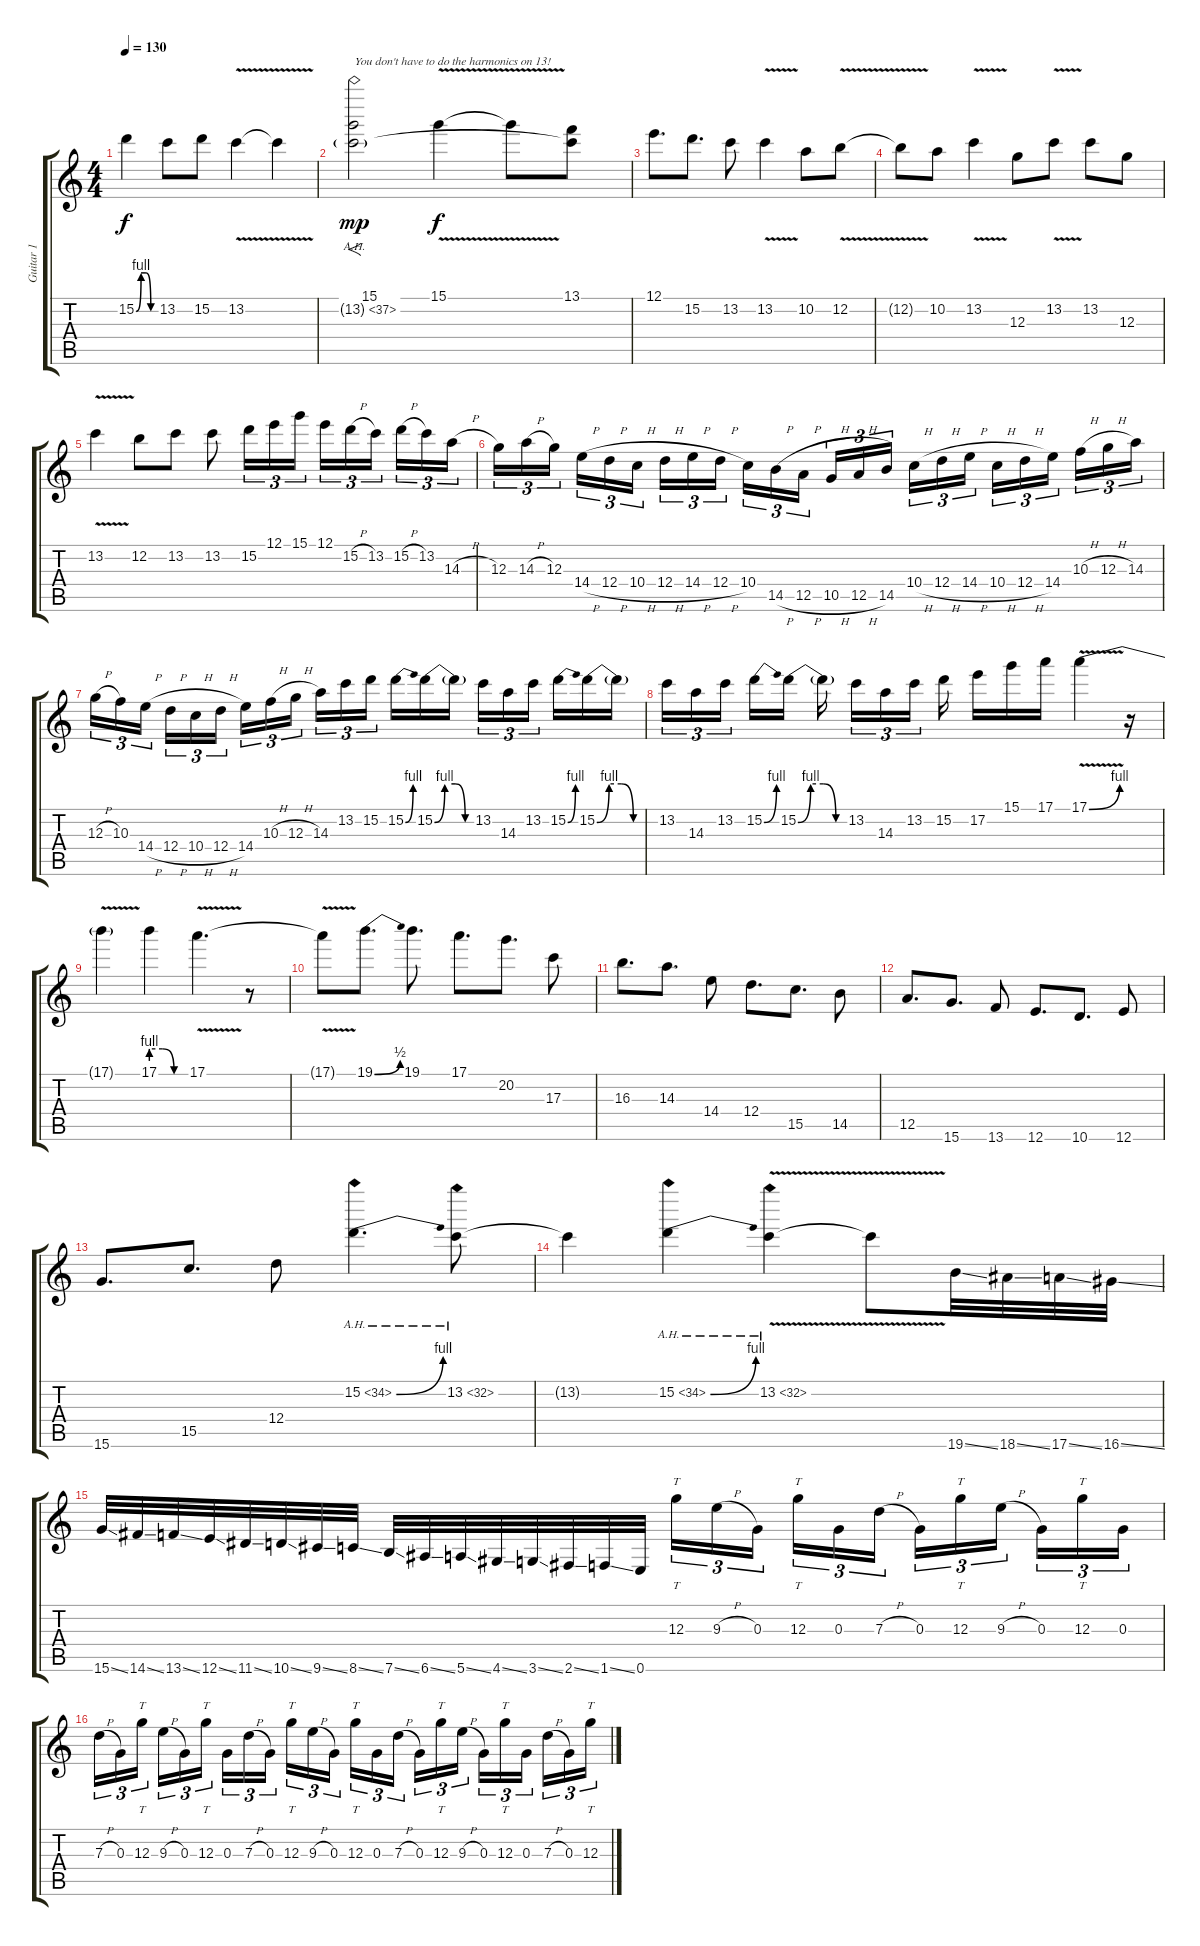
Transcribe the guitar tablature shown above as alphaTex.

\track ("Guitar 1" "Guitar 1") {instrument acousticguitarsteel}
\staff {score tabs}
\tuning (E4 B3 G3 D3 A2 E2) {hide}
\ts (4 4)
\tempo 130
\clef g2
\ks c
15.2{be (custom 0 0 15 4 30 4 45 0 60 0)}.4{dy f} 13.2.8 15.2.8 13.2{v}.4 13.2{t}.4 |
(15.1 13.2{ah 24 g}).2{f txt "You don't have to do the harmonics on 13!" dy mp} 15.1{v}.4{dy f} 15.1{t}.8 (13.1 13.2{t}).8 |
12.1.8{d} 15.2.8{d} 13.2.8 13.2{v}.4 10.2.8 12.2{v}.8 |
12.2{t}.8 10.2.8 13.2{v}.4 12.3.8 13.2{v}.8 13.2.8 12.3.8 |
13.2{v}.4 12.2.8 13.2.8 13.2.8 15.2.16{tu (3 2)} 12.1.16{tu (3 2)} 15.1.16{tu (3 2)} 12.1.16{tu (3 2)} 15.2{h}.16{tu (3 2)} 13.2.16{tu (3 2) beam splitsecondary} 15.2{h}.16{tu (3 2)} 13.2.16{tu (3 2)} 14.3{h}.16{tu (3 2)} |
12.3.16{tu (3 2)} 14.3{h}.16{tu (3 2)} 12.3.16{tu (3 2) beam splitsecondary} 14.4{h}.16{tu (3 2)} 12.4{h}.16{tu (3 2)} 10.4{h}.16{tu (3 2)} 12.4{h}.16{tu (3 2)} 14.4{h}.16{tu (3 2)} 12.4{h}.16{tu (3 2) beam splitsecondary} 10.4.16{tu (3 2)} 14.5{h}.16{tu (3 2)} 12.5{h}.16{tu (3 2)} 10.5{h}.16{tu (3 2)} 12.5{h}.16{tu (3 2)} 14.5.16{tu (3 2) beam splitsecondary} 10.4{h}.16{tu (3 2)} 12.4{h}.16{tu (3 2)} 14.4{h}.16{tu (3 2)} 10.4{h}.16{tu (3 2)} 12.4{h}.16{tu (3 2)} 14.4.16{tu (3 2) beam splitsecondary} 10.3{h}.16{tu (3 2)} 12.3{h}.16{tu (3 2)} 14.3.16{tu (3 2)} |
12.3{h}.16{tu (3 2)} 10.3.16{tu (3 2)} 14.4{h}.16{tu (3 2) beam splitsecondary} 12.4{h}.16{tu (3 2)} 10.4{h}.16{tu (3 2)} 12.4{h}.16{tu (3 2)} 14.4.16{tu (3 2)} 10.3{h}.16{tu (3 2)} 12.3{h}.16{tu (3 2) beam splitsecondary} 14.3.16{tu (3 2)} 13.2.16{tu (3 2)} 15.2.16{tu (3 2)} 15.2{be (bend 0 0 60 4)}.16 15.2{be (custom 0 0 15 4 30 4 45 0 60 0)}.16 15.2{t}.16{beam splitsecondary} 13.2.16{tu (3 2)} 14.3.16{tu (3 2)} 13.2.16{tu (3 2) beam splitsecondary} 15.2{be (bend 0 0 60 4)}.16 15.2{be (custom 0 0 15 4 30 4 45 0 60 0)}.16 15.2{t}.16 |
13.2.16{tu (3 2)} 14.3.16{tu (3 2)} 13.2.16{tu (3 2) beam splitsecondary} 15.2{be (bend 0 0 60 4)}.16 15.2{be (custom 0 0 15 4 30 4 45 0 60 0)}.16 15.2{t}.16{beam splitsecondary} 13.2.16{tu (3 2)} 14.3.16{tu (3 2)} 13.2.16{tu (3 2) beam splitsecondary} 15.2.16 17.2.16 15.1.16 17.1.16 17.1{be (bend 0 0 60 4) v}.4 r.16 |
17.1{t}.4 17.1{be (custom 0 4 20 4 40 0 60 0)}.4 17.1{v}.4{d} r.8 |
17.1{t}.8 19.1{be (bend 0 0 60 2)}.8{d} 19.1.8{d} 17.1.8{d} 20.2.8{d} 17.3.8 |
16.3.8{d} 14.3.8{d} 14.4.8 12.4.8{d} 15.5.8{d} 14.5.8 |
12.5.8{d} 15.6.8{d} 13.6.8 12.6.8{d} 10.6.8{d} 12.6.8 |
15.6.8{d} 15.5.8{d} 12.4.8 15.2{be (bend 0 0 60 4) ah 19}.4{d} 13.2{ah 19}.8 |
13.2{t}.4 15.2{be (bend 0 0 60 4) ah 19}.4 13.2{ah 19 v}.4 13.2{t}.8 19.6{ss}.32 18.6{ss}.32 17.6{ss}.32 16.6{ss}.32 |
15.6{ss}.32 14.6{ss}.32 13.6{ss}.32 12.6{ss}.32 11.6{ss}.32 10.6{ss}.32 9.6{ss}.32 8.6{ss}.32 7.6{ss}.32 6.6{ss}.32 5.6{ss}.32 4.6{ss}.32 3.6{ss}.32 2.6{ss}.32 1.6{ss}.32 0.6.32 12.3.16{tt tu (3 2)} 9.3{h}.16{tu (3 2)} 0.3.16{tu (3 2) beam splitsecondary} 12.3.16{tt tu (3 2)} 0.3.16{tu (3 2)} 7.3{h}.16{tu (3 2)} 0.3.16{tu (3 2)} 12.3.16{tt tu (3 2)} 9.3{h}.16{tu (3 2) beam splitsecondary} 0.3.16{tu (3 2)} 12.3.16{tt tu (3 2)} 0.3.16{tu (3 2)} |
7.3{h}.16{tu (3 2)} 0.3.16{tu (3 2)} 12.3.16{tt tu (3 2) beam splitsecondary} 9.3{h}.16{tu (3 2)} 0.3.16{tu (3 2)} 12.3.16{tt tu (3 2)} 0.3.16{tu (3 2)} 7.3{h}.16{tu (3 2)} 0.3.16{tu (3 2) beam splitsecondary} 12.3.16{tt tu (3 2)} 9.3{h}.16{tu (3 2)} 0.3.16{tu (3 2)} 12.3.16{tt tu (3 2)} 0.3.16{tu (3 2)} 7.3{h}.16{tu (3 2) beam splitsecondary} 0.3.16{tu (3 2)} 12.3.16{tt tu (3 2)} 9.3{h}.16{tu (3 2)} 0.3.16{tu (3 2)} 12.3.16{tt tu (3 2)} 0.3.16{tu (3 2) beam splitsecondary} 7.3{h}.16{tu (3 2)} 0.3.16{tu (3 2)} 12.3.16{tt tu (3 2)}
